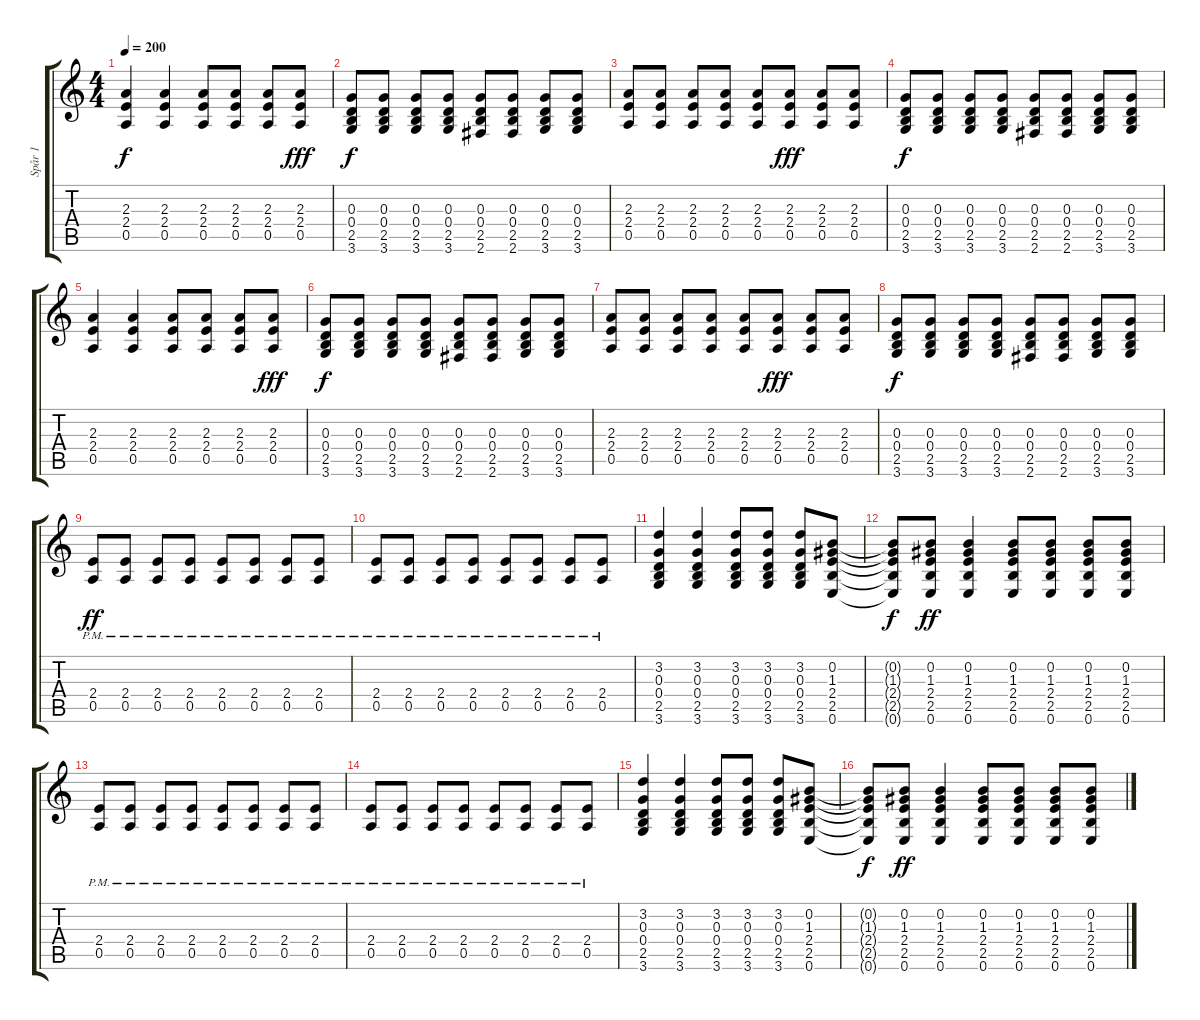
\track ("Spår 1" "Spår 1") {instrument acousticguitarnylon}
\staff {score tabs}
\tuning (E4 B3 G3 D3 A2 E2) {hide}
\ts (4 4)
\tempo 200
\clef g2
\ks c
(2.3 2.4 0.5).4{dy f} (2.3 2.4 0.5).4 (2.3 2.4 0.5).8 (2.3 2.4 0.5).8 (2.3 2.4 0.5).8 (2.3 2.4 0.5).8{dy fff} |
(0.3 0.4 2.5 3.6).8{dy f} (0.3 0.4 2.5 3.6).8 (0.3 0.4 2.5 3.6).8 (0.3 0.4 2.5 3.6).8 (0.3 0.4 2.5 2.6).8 (0.3 0.4 2.5 2.6).8 (0.3 0.4 2.5 3.6).8 (0.3 0.4 2.5 3.6).8 |
(2.3 2.4 0.5).8 (2.3 2.4 0.5).8 (2.3 2.4 0.5).8 (2.3 2.4 0.5).8 (2.3 2.4 0.5).8 (2.3 2.4 0.5).8{dy fff} (2.3 2.4 0.5).8 (2.3 2.4 0.5).8 |
(0.3 0.4 2.5 3.6).8{dy f} (0.3 0.4 2.5 3.6).8 (0.3 0.4 2.5 3.6).8 (0.3 0.4 2.5 3.6).8 (0.3 0.4 2.5 2.6).8 (0.3 0.4 2.5 2.6).8 (0.3 0.4 2.5 3.6).8 (0.3 0.4 2.5 3.6).8 |
(2.3 2.4 0.5).4 (2.3 2.4 0.5).4 (2.3 2.4 0.5).8 (2.3 2.4 0.5).8 (2.3 2.4 0.5).8 (2.3 2.4 0.5).8{dy fff} |
(0.3 0.4 2.5 3.6).8{dy f} (0.3 0.4 2.5 3.6).8 (0.3 0.4 2.5 3.6).8 (0.3 0.4 2.5 3.6).8 (0.3 0.4 2.5 2.6).8 (0.3 0.4 2.5 2.6).8 (0.3 0.4 2.5 3.6).8 (0.3 0.4 2.5 3.6).8 |
(2.3 2.4 0.5).8 (2.3 2.4 0.5).8 (2.3 2.4 0.5).8 (2.3 2.4 0.5).8 (2.3 2.4 0.5).8 (2.3 2.4 0.5).8{dy fff} (2.3 2.4 0.5).8 (2.3 2.4 0.5).8 |
(0.3 0.4 2.5 3.6).8{dy f} (0.3 0.4 2.5 3.6).8 (0.3 0.4 2.5 3.6).8 (0.3 0.4 2.5 3.6).8 (0.3 0.4 2.5 2.6).8 (0.3 0.4 2.5 2.6).8 (0.3 0.4 2.5 3.6).8 (0.3 0.4 2.5 3.6).8 |
(2.4{pm} 0.5{pm}).8{dy ff} (2.4{pm} 0.5{pm}).8 (2.4{pm} 0.5{pm}).8 (2.4{pm} 0.5{pm}).8 (2.4{pm} 0.5{pm}).8 (2.4{pm} 0.5{pm}).8 (2.4{pm} 0.5{pm}).8 (2.4{pm} 0.5{pm}).8 |
(2.4{pm} 0.5{pm}).8 (2.4{pm} 0.5{pm}).8 (2.4{pm} 0.5{pm}).8 (2.4{pm} 0.5{pm}).8 (2.4{pm} 0.5{pm}).8 (2.4{pm} 0.5{pm}).8 (2.4{pm} 0.5{pm}).8 (2.4{pm} 0.5{pm}).8 |
(3.2 0.3 0.4 2.5 3.6).4 (3.2 0.3 0.4 2.5 3.6).4 (3.2 0.3 0.4 2.5 3.6).8 (3.2 0.3 0.4 2.5 3.6).8 (3.2 0.3 0.4 2.5 3.6).8 (0.2 1.3 2.4 2.5 0.6).8 |
(0.2{t} 1.3{t} 2.4{t} 2.5{t} 0.6{t}).8{dy f} (0.2 1.3 2.4 2.5 0.6).8{dy ff} (0.2 1.3 2.4 2.5 0.6).4 (0.2 1.3 2.4 2.5 0.6).8 (0.2 1.3 2.4 2.5 0.6).8 (0.2 1.3 2.4 2.5 0.6).8 (0.2 1.3 2.4 2.5 0.6).8 |
(2.4{pm} 0.5{pm}).8 (2.4{pm} 0.5{pm}).8 (2.4{pm} 0.5{pm}).8 (2.4{pm} 0.5{pm}).8 (2.4{pm} 0.5{pm}).8 (2.4{pm} 0.5{pm}).8 (2.4{pm} 0.5{pm}).8 (2.4{pm} 0.5{pm}).8 |
(2.4{pm} 0.5{pm}).8 (2.4{pm} 0.5{pm}).8 (2.4{pm} 0.5{pm}).8 (2.4{pm} 0.5{pm}).8 (2.4{pm} 0.5{pm}).8 (2.4{pm} 0.5{pm}).8 (2.4{pm} 0.5{pm}).8 (2.4{pm} 0.5{pm}).8 |
(3.2 0.3 0.4 2.5 3.6).4 (3.2 0.3 0.4 2.5 3.6).4 (3.2 0.3 0.4 2.5 3.6).8 (3.2 0.3 0.4 2.5 3.6).8 (3.2 0.3 0.4 2.5 3.6).8 (0.2 1.3 2.4 2.5 0.6).8 |
(0.2{t} 1.3{t} 2.4{t} 2.5{t} 0.6{t}).8{dy f} (0.2 1.3 2.4 2.5 0.6).8{dy ff} (0.2 1.3 2.4 2.5 0.6).4 (0.2 1.3 2.4 2.5 0.6).8 (0.2 1.3 2.4 2.5 0.6).8 (0.2 1.3 2.4 2.5 0.6).8 (0.2 1.3 2.4 2.5 0.6).8
